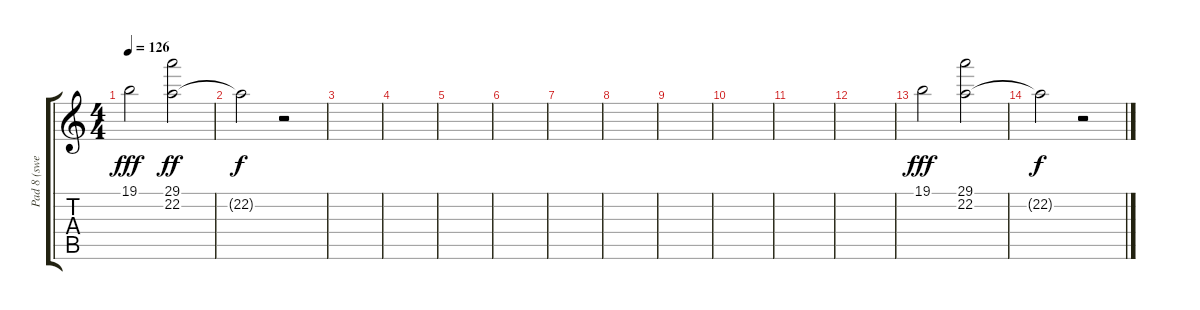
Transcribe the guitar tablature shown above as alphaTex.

\track ("Pad 8 (sweep)" "Pad 8 (swe") {instrument pad8sweep}
\staff {score tabs}
\tuning (E4 B3 G3 D3 A2 E2) {hide}
\ts (4 4)
\tempo 126
\clef g2
\ks c
19.1.2{dy fff} (29.1 22.2).2{dy ff} |
22.2{t}.2{dy f} r.2 |
|
|
|
|
|
|
|
|
|
|
19.1.2{dy fff} (29.1 22.2).2 |
22.2{t}.2{dy f} r.2
